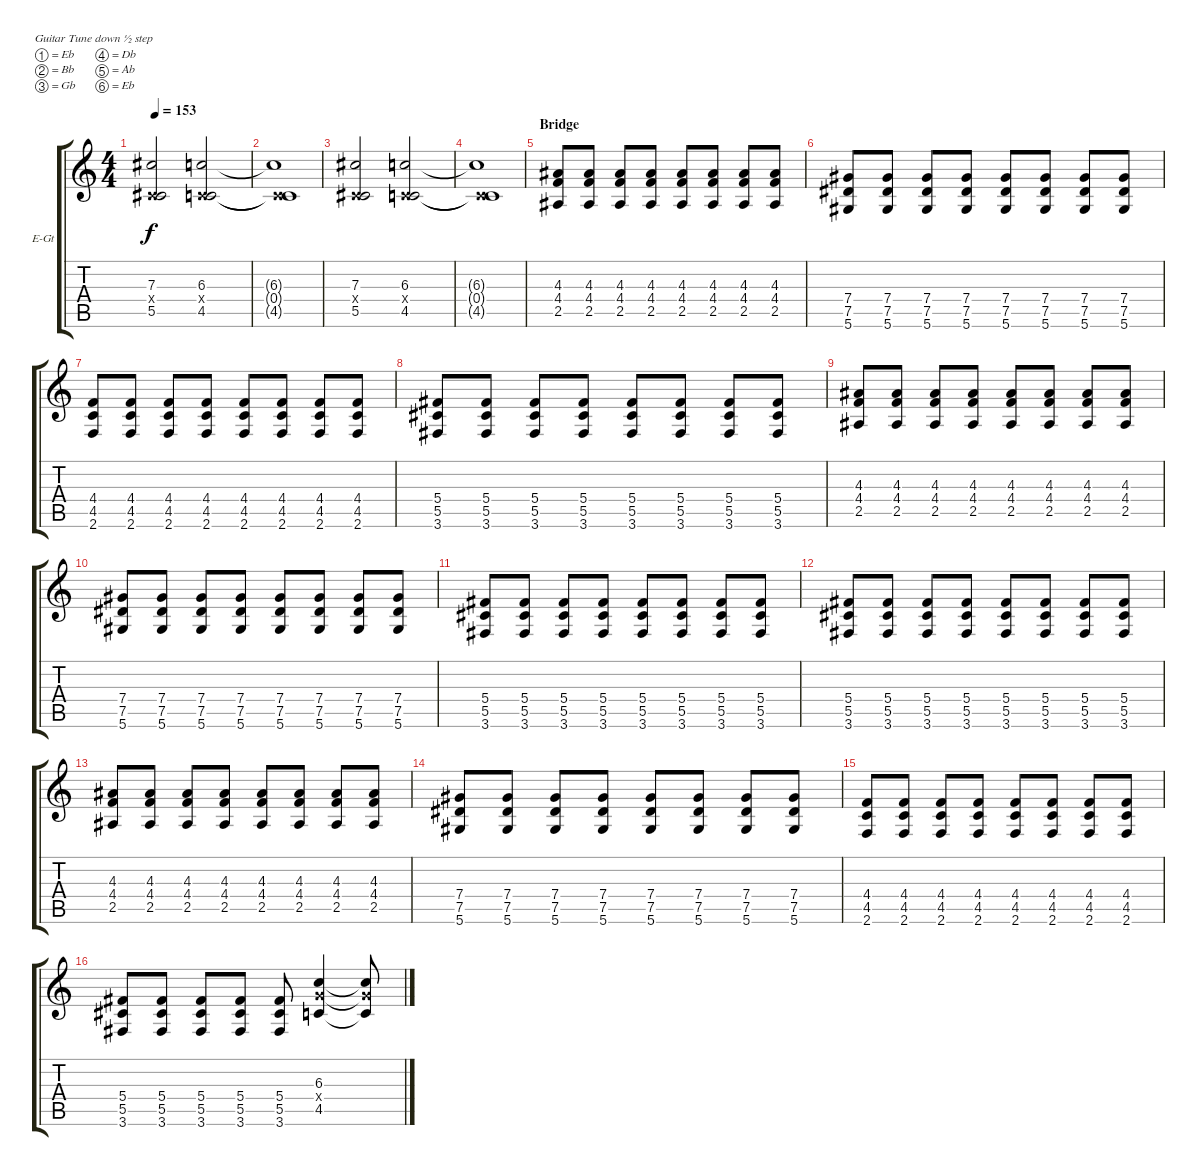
\bracketExtendMode groupsimilarinstruments
\firstSystemTrackNameOrientation horizontal
\otherSystemsTrackNameOrientation horizontal
\track ("Rhythm Guitar" "E-Gt") {instrument distortionguitar}
\staff {score tabs}
\tuning (Eb4 Bb3 Gb3 Db3 Ab2 Eb2)
\ts (4 4)
\tempo 153
\clef g2
\ks c
(7.3 0.4{x} 5.5).2{dy f} (6.3 0.4{x} 4.5).2 |
(6.3{t} 0.4{x t} 4.5{t}).1 |
(7.3 0.4{x} 5.5).2 (6.3 0.4{x} 4.5).2 |
(6.3{t} 0.4{x t} 4.5{t}).1 |
\section ("" "Bridge")
(4.3 4.4 2.5).8 (4.3 4.4 2.5).8 (4.3 4.4 2.5).8 (4.3 4.4 2.5).8 (4.3 4.4 2.5).8 (4.3 4.4 2.5).8 (4.3 4.4 2.5).8 (4.3 4.4 2.5).8 |
(7.4 7.5 5.6).8 (7.4 7.5 5.6).8 (7.4 7.5 5.6).8 (7.4 7.5 5.6).8 (7.4 7.5 5.6).8 (7.4 7.5 5.6).8 (7.4 7.5 5.6).8 (7.4 7.5 5.6).8 |
(4.4 4.5 2.6).8 (4.4 4.5 2.6).8 (4.4 4.5 2.6).8 (4.4 4.5 2.6).8 (4.4 4.5 2.6).8 (4.4 4.5 2.6).8 (4.4 4.5 2.6).8 (4.4 4.5 2.6).8 |
(5.4 5.5 3.6).8 (5.4 5.5 3.6).8 (5.4 5.5 3.6).8 (5.4 5.5 3.6).8 (5.4 5.5 3.6).8 (5.4 5.5 3.6).8 (5.4 5.5 3.6).8 (5.4 5.5 3.6).8 |
(4.3 4.4 2.5).8 (4.3 4.4 2.5).8 (4.3 4.4 2.5).8 (4.3 4.4 2.5).8 (4.3 4.4 2.5).8 (4.3 4.4 2.5).8 (4.3 4.4 2.5).8 (4.3 4.4 2.5).8 |
(7.4 7.5 5.6).8 (7.4 7.5 5.6).8 (7.4 7.5 5.6).8 (7.4 7.5 5.6).8 (7.4 7.5 5.6).8 (7.4 7.5 5.6).8 (7.4 7.5 5.6).8 (7.4 7.5 5.6).8 |
(5.4 5.5 3.6).8 (5.4 5.5 3.6).8 (5.4 5.5 3.6).8 (5.4 5.5 3.6).8 (5.4 5.5 3.6).8 (5.4 5.5 3.6).8 (5.4 5.5 3.6).8 (5.4 5.5 3.6).8 |
(5.4 5.5 3.6).8 (5.4 5.5 3.6).8 (5.4 5.5 3.6).8 (5.4 5.5 3.6).8 (5.4 5.5 3.6).8 (5.4 5.5 3.6).8 (5.4 5.5 3.6).8 (5.4 5.5 3.6).8 |
(4.3 4.4 2.5).8 (4.3 4.4 2.5).8 (4.3 4.4 2.5).8 (4.3 4.4 2.5).8 (4.3 4.4 2.5).8 (4.3 4.4 2.5).8 (4.3 4.4 2.5).8 (4.3 4.4 2.5).8 |
(7.4 7.5 5.6).8 (7.4 7.5 5.6).8 (7.4 7.5 5.6).8 (7.4 7.5 5.6).8 (7.4 7.5 5.6).8 (7.4 7.5 5.6).8 (7.4 7.5 5.6).8 (7.4 7.5 5.6).8 |
(4.4 4.5 2.6).8 (4.4 4.5 2.6).8 (4.4 4.5 2.6).8 (4.4 4.5 2.6).8 (4.4 4.5 2.6).8 (4.4 4.5 2.6).8 (4.4 4.5 2.6).8 (4.4 4.5 2.6).8 |
(5.4 5.5 3.6).8 (5.4 5.5 3.6).8 (5.4 5.5 3.6).8 (5.4 5.5 3.6).8 (5.4 5.5 3.6).8 (6.3 6.4{x} 4.5).4 (6.3{t} 6.4{x t} 4.5{t}).8
